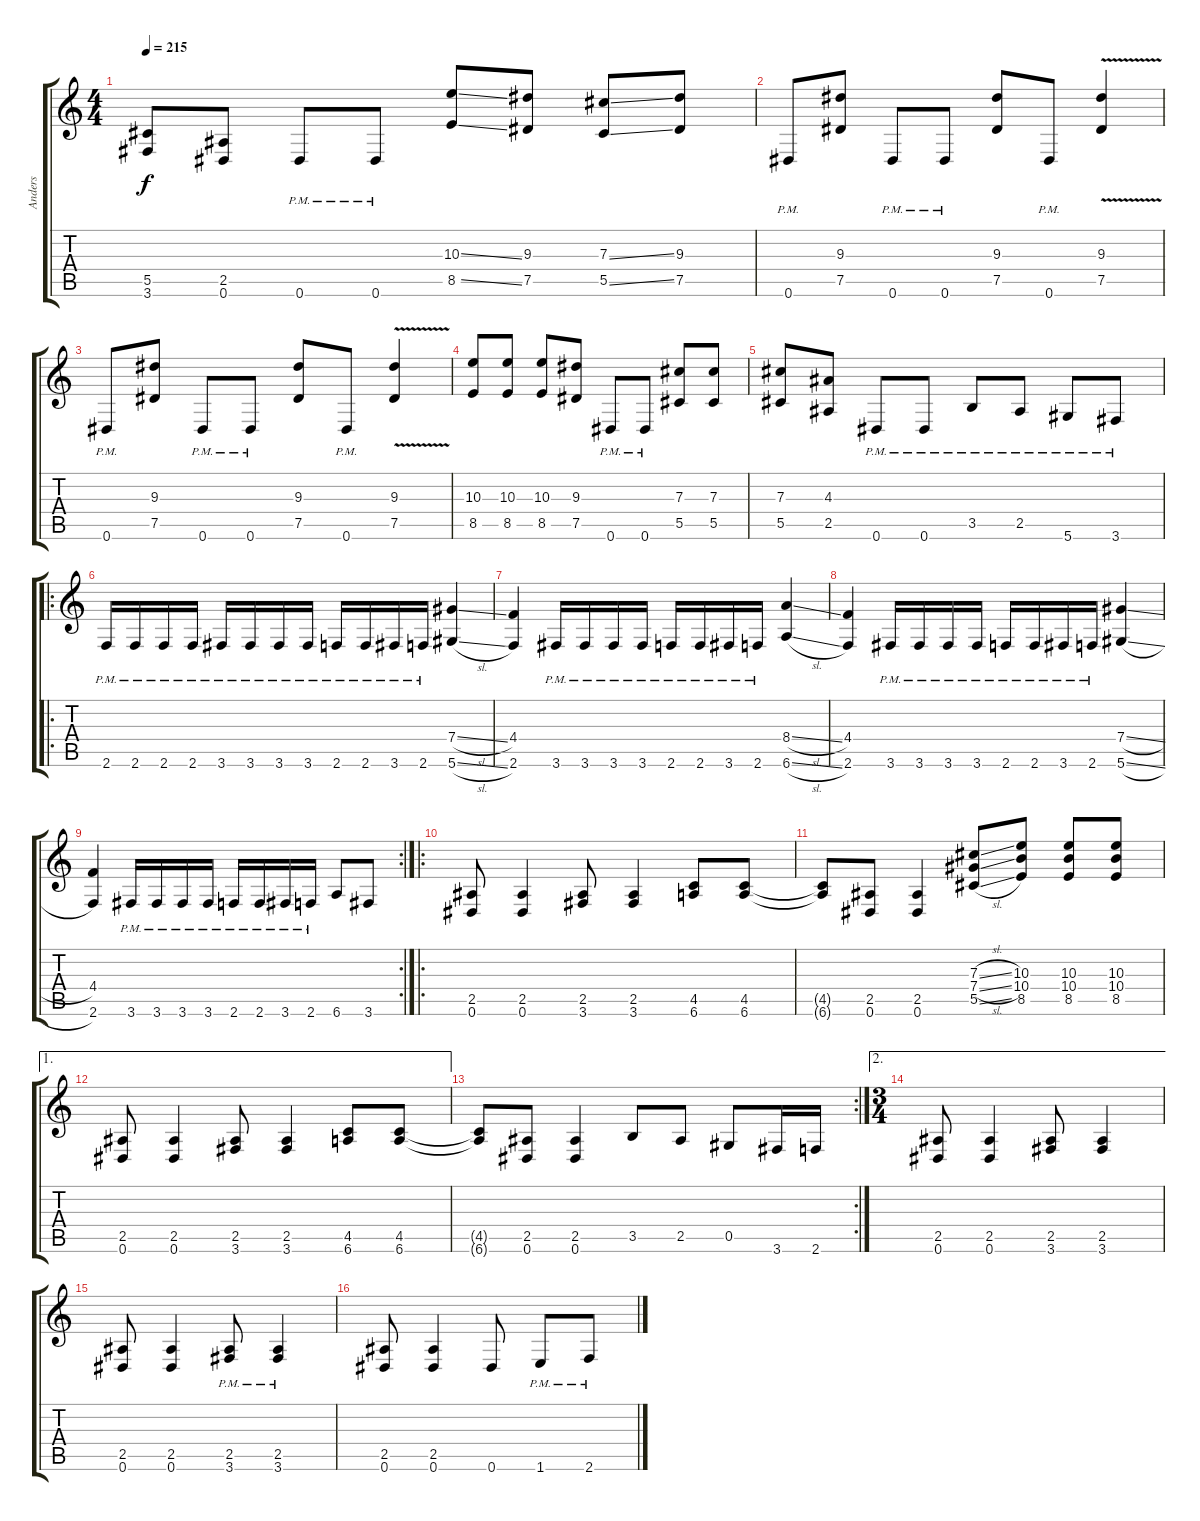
\track ("Anders " "Anders ") {instrument distortionguitar}
\staff {score tabs}
\tuning (Eb4 Bb3 Gb3 Db3 Ab2 Eb2) {hide}
\ts (4 4)
\tempo 215
\clef g2
\ks c
(5.5 3.6).8{dy f} (2.5 0.6).8 0.6{pm}.8 0.6{pm}.8 (10.3{ss} 8.5{ss}).8 (9.3 7.5).8 (7.3{ss} 5.5{ss}).8 (9.3 7.5).8 |
0.6{pm}.8 (9.3 7.5).8 0.6{pm}.8 0.6{pm}.8 (9.3 7.5).8 0.6{pm}.8 (9.3{v} 7.5{v}).4 |
0.6{pm}.8 (9.3 7.5).8 0.6{pm}.8 0.6{pm}.8 (9.3 7.5).8 0.6{pm}.8 (9.3{v} 7.5{v}).4 |
(10.3 8.5).8 (10.3 8.5).8 (10.3 8.5).8 (9.3 7.5).8 0.6{pm}.8 0.6{pm}.8 (7.3 5.5).8 (7.3 5.5).8 |
(7.3 5.5).8 (4.3 2.5).8 0.6{pm}.8 0.6{pm}.8 3.5{pm}.8 2.5{pm}.8 5.6{pm}.8 3.6{pm}.8 |
\ro
2.6{pm}.16 2.6{pm}.16 2.6{pm}.16 2.6{pm}.16 3.6{pm}.16 3.6{pm}.16 3.6{pm}.16 3.6{pm}.16 2.6{pm}.16 2.6{pm}.16 3.6{pm}.16 2.6{pm}.16 (7.4{sl} 5.6{sl}).4 |
(4.4 2.6).4 3.6{pm}.16 3.6{pm}.16 3.6{pm}.16 3.6{pm}.16 2.6{pm}.16 2.6{pm}.16 3.6{pm}.16 2.6{pm}.16 (8.4{sl} 6.6{sl}).4 |
(4.4 2.6).4 3.6{pm}.16 3.6{pm}.16 3.6{pm}.16 3.6{pm}.16 2.6{pm}.16 2.6{pm}.16 3.6{pm}.16 2.6{pm}.16 (7.4{sl} 5.6{sl}).4 |
\rc 2
(4.4 2.6).4 3.6{pm}.16 3.6{pm}.16 3.6{pm}.16 3.6{pm}.16 2.6{pm}.16 2.6{pm}.16 3.6{pm}.16 2.6{pm}.16 6.6.8 3.6.8 |
\ro
(2.5 0.6).8 (2.5 0.6).4 (2.5 3.6).8 (2.5 3.6).4 (4.5 6.6).8 (4.5 6.6).8 |
(4.5{t} 6.6{t}).8 (2.5 0.6).8 (2.5 0.6).4 (7.3{sl} 7.4{sl} 5.5{sl}).8 (10.3 10.4 8.5).8 (10.3 10.4 8.5).8 (10.3 10.4 8.5).8 |
\ae 1
(2.5 0.6).8 (2.5 0.6).4 (2.5 3.6).8 (2.5 3.6).4 (4.5 6.6).8 (4.5 6.6).8 |
\rc 2
(4.5{t} 6.6{t}).8 (2.5 0.6).8 (2.5 0.6).4 3.5.8 2.5.8 0.5.8 3.6.16 2.6.16 |
\ae 2
\ts (3 4)
(2.5 0.6).8 (2.5 0.6).4 (2.5 3.6).8 (2.5 3.6).4 |
(2.5 0.6).8 (2.5 0.6).4 (2.5{pm} 3.6{pm}).8 (2.5{pm} 3.6{pm}).4 |
(2.5 0.6).8 (2.5 0.6).4 0.6.8 1.6{pm}.8 2.6{pm}.8
